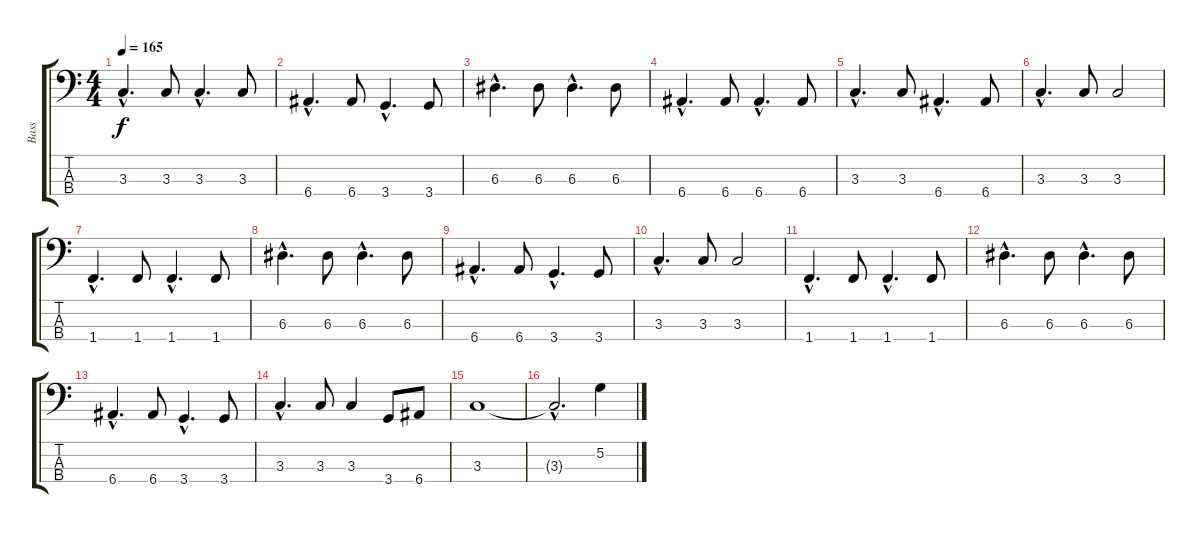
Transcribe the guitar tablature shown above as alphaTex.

\track ("Bass" "Bass") {instrument fretlessbass}
\staff {score tabs}
\tuning (G2 D2 A1 E1) {hide}
\ts (4 4)
\tempo 165
\clef f4
\ks c
3.3{hac}.4{d dy f} 3.3.8 3.3{hac}.4{d} 3.3.8 |
6.4{hac}.4{d} 6.4.8 3.4{hac}.4{d} 3.4.8 |
6.3{hac}.4{d} 6.3.8 6.3{hac}.4{d} 6.3.8 |
6.4{hac}.4{d} 6.4.8 6.4{hac}.4{d} 6.4.8 |
3.3{hac}.4{d} 3.3.8 6.4{hac}.4{d} 6.4.8 |
3.3{hac}.4{d} 3.3.8 3.3.2 |
1.4{hac}.4{d} 1.4.8 1.4{hac}.4{d} 1.4.8 |
6.3{hac}.4{d} 6.3.8 6.3{hac}.4{d} 6.3.8 |
6.4{hac}.4{d} 6.4.8 3.4{hac}.4{d} 3.4.8 |
3.3{hac}.4{d} 3.3.8 3.3.2 |
1.4{hac}.4{d} 1.4.8 1.4{hac}.4{d} 1.4.8 |
6.3{hac}.4{d} 6.3.8 6.3{hac}.4{d} 6.3.8 |
6.4{hac}.4{d} 6.4.8 3.4{hac}.4{d} 3.4.8 |
3.3{hac}.4{d} 3.3.8 3.3.4 3.4.8 6.4.8 |
3.3.1 |
3.3{hac t}.2{d} 5.2.4
